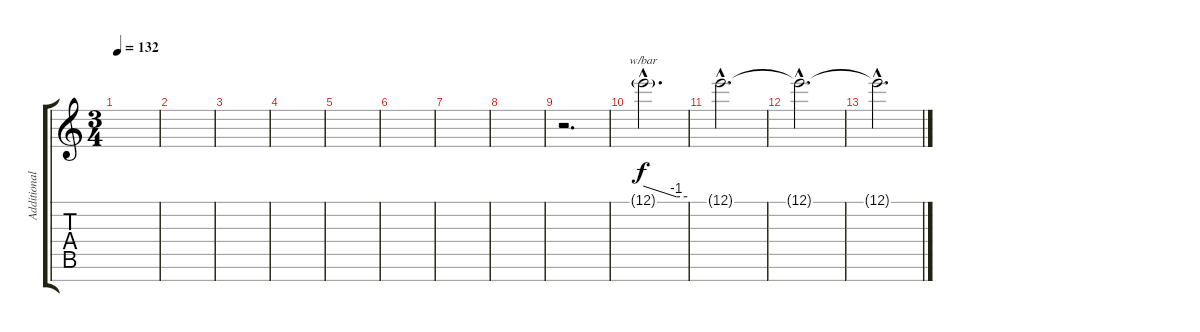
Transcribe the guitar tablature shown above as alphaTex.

\track ("Additional" "Additional") {instrument distortionguitar}
\staff {score tabs}
\tuning (E4 B3 G3 D3 A2 E2 B1) {hide}
\ts (3 4)
\tempo 132
\clef g2
\ks c
|
|
|
|
|
|
|
|
r.2{d volume 12 balance 8} |
12.1{g hac}.2{d tbe (custom default 0 0 45 -4 60 -4) volume 0 instrument stringensemble1} |
12.1{hac t}.2{d dy f} |
12.1{hac t}.2{d} |
12.1{hac t}.2{d}
